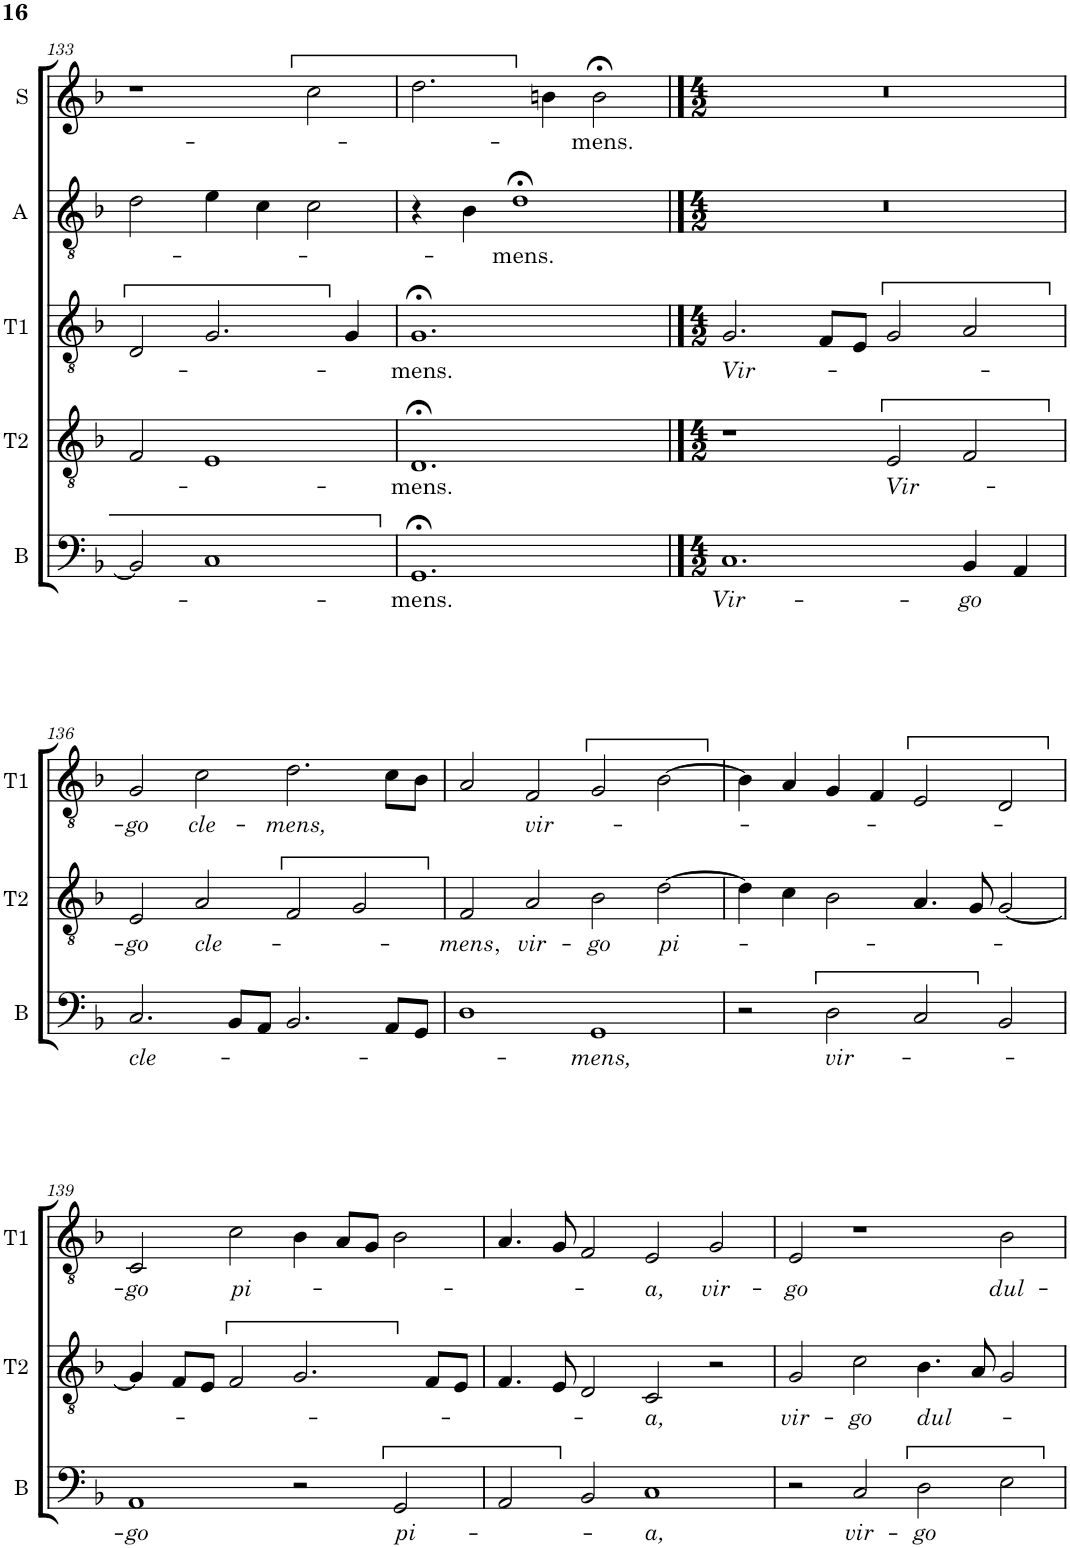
**kern	**text	**kern	**text	**kern	**text	**kern	**text	**kern	**text
*part5	*part5	*part4	*part4	*part3	*part3	*part2	*part2	*part1	*part1
*staff5	*staff5	*staff4	*staff4	*staff3	*staff3	*staff2	*staff2	*staff1	*staff1
*I"B	*	*I"T2	*	*I"T1	*	*I"A	*	*I"S	*
*I'B	*	*I'T2	*	*I'T1	*	*I'A	*	*I'S	*
!!LO:PB:g=z
*clefF4	*	*clefGv2	*	*clefGv2	*	*clefGv2	*	*clefG2	*
*k[b-]	*	*k[b-]	*	*k[b-]	*	*k[b-]	*	*k[b-]	*
*M3/2	*	*M3/2	*	*M3/2	*	*M3/2	*	*M3/2	*
=133	=133	=133	=133	=133	=133	=133	=133	=133	=133
2BB-/]	.	2F/	.	2D/	.	2d\	.	1r	.
1C	.	1E	.	2.G/	.	4e\	.	.	.
.	.	.	.	.	.	4c\	.	.	.
.	.	.	.	.	.	2c\	.	2cc\	.
.	.	.	.	4G/	.	.	.	.	.
=134	=134	=134	=134	=134	=134	=134	=134	=134	=134
!	!LO:LY:b	!	!LO:LY:b	!	!LO:LY:b	!	!	!	!
1.GG;<	-mens.	1.D;<	-mens.	1.G;<	-mens.	4r	.	2.dd\	.
.	.	.	.	.	.	4B-\	.	.	.
!	!	!	!	!	!	!	!LO:LY:b	!	!
.	.	.	.	.	.	1d;<	-mens.	.	.
.	.	.	.	.	.	.	.	4bn\	.
!	!	!	!	!	!	!	!	!	!LO:LY:b
.	.	.	.	.	.	.	.	2b;<\	-mens.
==135	==135	==135	==135	==135	==135	==135	==135	==135	==135
*M4/2	*	*M4/2	*	*M4/2	*	*M4/2	*	*M4/2	*
!	!LO:LY:b	!	!	!	!LO:LY:b	!	!	!	!
1.C	Vir-	1r	.	2.G/	Vir-	0r	.	0r	.
.	.	.	.	8F/L	.	.	.	.	.
.	.	.	.	8E/J	.	.	.	.	.
!	!	!	!LO:LY:b	!	!	!	!	!	!
.	.	2E/	Vir-	2G/	.	.	.	.	.
!	!LO:LY:b	!	!	!	!	!	!	!	!
4BB-/	-go	2F/	.	2A/	.	.	.	.	.
4AA/	.	.	.	.	.	.	.	.	.
!!LO:LB:g=z
=136	=136	=136	=136	=136	=136	=136	=136	=136	=136
!	!LO:LY:b	!	!LO:LY:b	!	!LO:LY:b	!	!	!	!
2.C/	cle-	2E/	-go	2G/	-go	0r	.	0r	.
!	!	!	!LO:LY:b	!	!LO:LY:b	!	!	!	!
.	.	2A/	cle-	2c\	cle-	.	.	.	.
8BB-/L	.	.	.	.	.	.	.	.	.
8AA/J	.	.	.	.	.	.	.	.	.
!	!	!	!	!	!LO:LY:b	!	!	!	!
2.BB-/	.	2F/	.	2.d\	-mens,	.	.	.	.
.	.	2G/	.	.	.	.	.	.	.
8AA/L	.	.	.	8c\L	.	.	.	.	.
8GG/J	.	.	.	8B-\J	.	.	.	.	.
=137	=137	=137	=137	=137	=137	=137	=137	=137	=137
!	!	!	!LO:LY:b	!	!	!	!	!	!
1D	.	2F/	-mens ,	2A/	.	0r	.	0r	.
!	!	!	!LO:LY:b	!	!LO:LY:b	!	!	!	!
.	.	2A/	vir-	2F/	vir-	.	.	.	.
!	!LO:LY:b	!	!LO:LY:b	!	!	!	!	!	!
1GG	-mens,	2B-\	-go	2G/	.	.	.	.	.
!	!	!	!LO:LY:b	!	!	!	!	!	!
.	.	[2d\	pi-	[2B-\	.	.	.	.	.
=138	=138	=138	=138	=138	=138	=138	=138	=138	=138
2r	.	4d\]	.	4B-\]	.	0r	.	0r	.
.	.	4c\	.	4A/	.	.	.	.	.
!	!LO:LY:b	!	!	!	!	!	!	!	!
2D\	vir-	2B-\	.	4G/	.	.	.	.	.
.	.	.	.	4F/	.	.	.	.	.
2C/	.	4.A/	.	2E/	.	.	.	.	.
.	.	8G/	.	.	.	.	.	.	.
2BB-/	.	[2G/	.	2D/	.	.	.	.	.
!!LO:LB:g=z
=139	=139	=139	=139	=139	=139	=139	=139	=139	=139
!	!LO:LY:b	!	!	!	!LO:LY:b	!	!	!	!
1AA	-go	4G/]	.	2C/	-go	0r	.	0r	.
.	.	8F/L	.	.	.	.	.	.	.
.	.	8E/J	.	.	.	.	.	.	.
!	!	!	!	!	!LO:LY:b	!	!	!	!
.	.	2F/	.	2c\	pi-	.	.	.	.
2r	.	2.G/	.	4B-\	.	.	.	.	.
.	.	.	.	8A/L	.	.	.	.	.
.	.	.	.	8G/J	.	.	.	.	.
!	!LO:LY:b	!	!	!	!	!	!	!	!
2GG/	pi-	.	.	2B-\	.	.	.	.	.
.	.	8F/L	.	.	.	.	.	.	.
.	.	8E/J	.	.	.	.	.	.	.
=140	=140	=140	=140	=140	=140	=140	=140	=140	=140
2AA/	.	4.F/	.	4.A/	.	0r	.	0r	.
.	.	8E/	.	8G/	.	.	.	.	.
2BB-/	.	2D/	.	2F/	.	.	.	.	.
!	!LO:LY:b	!	!LO:LY:b	!	!LO:LY:b	!	!	!	!
1C	-a,	2C/	a,	2E/	-a,	.	.	.	.
!	!	!	!	!	!LO:LY:b	!	!	!	!
.	.	2r	.	2G/	vir-	.	.	.	.
=141	=141	=141	=141	=141	=141	=141	=141	=141	=141
!	!	!	!LO:LY:b	!	!LO:LY:b	!	!	!	!
2r	.	2G/	vir-	2E/	-go	0r	.	0r	.
!	!LO:LY:b	!	!LO:LY:b	!	!	!	!	!	!
2C/	vir-	2c\	-go	1r	.	.	.	.	.
!	!LO:LY:b	!	!LO:LY:b	!	!	!	!	!	!
2D\	-go	4.B-\	dul-	.	.	.	.	.	.
.	.	8A/	.	.	.	.	.	.	.
!	!	!	!	!	!LO:LY:b	!	!	!	!
2E\	.	2G/	.	2B-\	dul-	.	.	.	.
=	=	=	=	=	=	=	=	=	=
*-	*-	*-	*-	*-	*-	*-	*-	*-	*-
